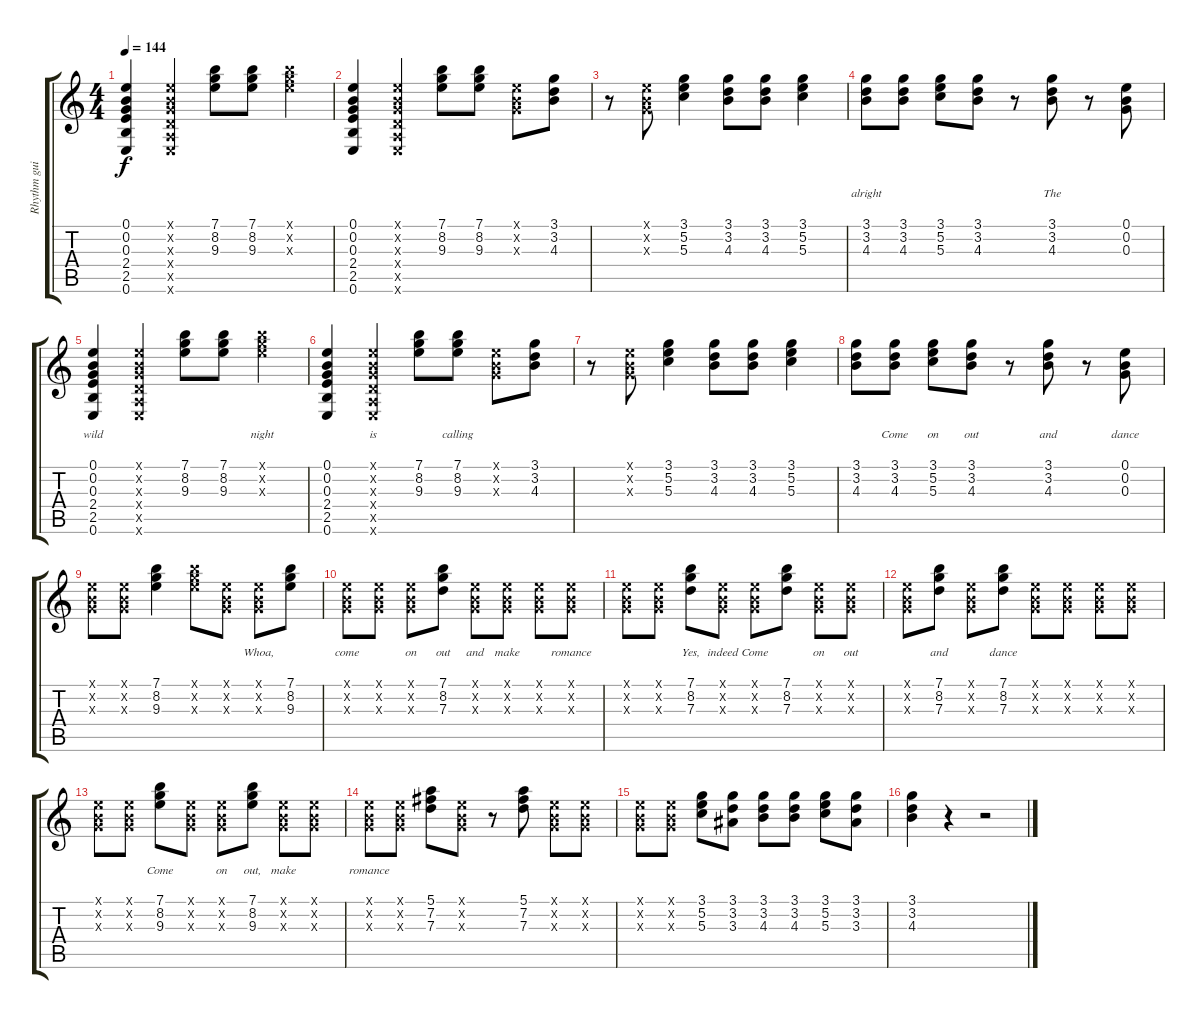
\track ("Rhythm guitar" "Rhythm gui") {instrument acousticguitarsteel}
\staff {score tabs}
\tuning (E4 B3 G3 D3 A2 E2) {hide}
\ts (4 4)
\tempo 144
\clef g2
\ks c
(0.1 0.2 0.3 2.4 2.5 0.6).4{dy f} (0.1{x} 0.2{x} 0.3{x} 0.4{x} 0.5{x} 0.6{x}).4 (7.1 8.2 9.3).8 (7.1 8.2 9.3).8 (7.1{x} 8.2{x} 9.3{x}).4 |
(0.1 0.2 0.3 2.4 2.5 0.6).4 (0.1{x} 0.2{x} 0.3{x} 0.4{x} 0.5{x} 0.6{x}).4 (7.1 8.2 9.3).8 (7.1 8.2 9.3).8 (0.1{x} 0.2{x} 0.3{x}).8 (3.1 3.2 4.3).8 |
r.8 (0.1{x} 0.2{x} 0.3{x}).8 (3.1 5.2 5.3).4 (3.1 3.2 4.3).8 (3.1 3.2 4.3).8 (3.1 5.2 5.3).4 |
(3.1 3.2 4.3).8{lyrics (0 "") lyrics (1 "") lyrics (2 "alright") lyrics (3 "") lyrics (4 "")} (3.1 3.2 4.3).8{lyrics (0 "") lyrics (1 "") lyrics (2 "") lyrics (3 "") lyrics (4 "")} (3.1 5.2 5.3).8{lyrics (0 "") lyrics (1 "") lyrics (2 "") lyrics (3 "") lyrics (4 "")} (3.1 3.2 4.3).8{lyrics (0 "") lyrics (1 "") lyrics (2 "") lyrics (3 "") lyrics (4 "")} r.8 (3.1 3.2 4.3).8{lyrics (0 "") lyrics (1 "") lyrics (2 "The") lyrics (3 "") lyrics (4 "")} r.8 (0.1 0.2 0.3).8{lyrics (0 "") lyrics (1 "") lyrics (2 "") lyrics (3 "") lyrics (4 "")} |
(0.1 0.2 0.3 2.4 2.5 0.6).4{lyrics (0 "") lyrics (1 "") lyrics (2 "wild") lyrics (3 "") lyrics (4 "")} (0.1{x} 0.2{x} 0.3{x} 0.4{x} 0.5{x} 0.6{x}).4{lyrics (0 "") lyrics (1 "") lyrics (2 "") lyrics (3 "") lyrics (4 "")} (7.1 8.2 9.3).8{lyrics (0 "") lyrics (1 "") lyrics (2 "") lyrics (3 "") lyrics (4 "")} (7.1 8.2 9.3).8{lyrics (0 "") lyrics (1 "") lyrics (2 "") lyrics (3 "") lyrics (4 "")} (7.1{x} 8.2{x} 9.3{x}).4{lyrics (0 "") lyrics (1 "") lyrics (2 "night") lyrics (3 "") lyrics (4 "")} |
(0.1 0.2 0.3 2.4 2.5 0.6).4{lyrics (0 "") lyrics (1 "") lyrics (2 "") lyrics (3 "") lyrics (4 "")} (0.1{x} 0.2{x} 0.3{x} 0.4{x} 0.5{x} 0.6{x}).4{lyrics (0 "") lyrics (1 "") lyrics (2 "is") lyrics (3 "") lyrics (4 "")} (7.1 8.2 9.3).8{lyrics (0 "") lyrics (1 "") lyrics (2 "") lyrics (3 "") lyrics (4 "")} (7.1 8.2 9.3).8{lyrics (0 "") lyrics (1 "") lyrics (2 "calling") lyrics (3 "") lyrics (4 "")} (0.1{x} 0.2{x} 0.3{x}).8{lyrics (0 "") lyrics (1 "") lyrics (2 "") lyrics (3 "") lyrics (4 "")} (3.1 3.2 4.3).8{lyrics (0 "") lyrics (1 "") lyrics (2 "") lyrics (3 "") lyrics (4 "")} |
r.8 (0.1{x} 0.2{x} 0.3{x}).8{lyrics (0 "") lyrics (1 "") lyrics (2 "") lyrics (3 "") lyrics (4 "")} (3.1 5.2 5.3).4{lyrics (0 "") lyrics (1 "") lyrics (2 "") lyrics (3 "") lyrics (4 "")} (3.1 3.2 4.3).8{lyrics (0 "") lyrics (1 "") lyrics (2 "") lyrics (3 "") lyrics (4 "")} (3.1 3.2 4.3).8{lyrics (0 "") lyrics (1 "") lyrics (2 "") lyrics (3 "") lyrics (4 "")} (3.1 5.2 5.3).4{lyrics (0 "") lyrics (1 "") lyrics (2 "") lyrics (3 "") lyrics (4 "")} |
(3.1 3.2 4.3).8{lyrics (0 "") lyrics (1 "") lyrics (2 "") lyrics (3 "") lyrics (4 "")} (3.1 3.2 4.3).8{lyrics (0 "") lyrics (1 "") lyrics (2 "Come") lyrics (3 "") lyrics (4 "")} (3.1 5.2 5.3).8{lyrics (0 "") lyrics (1 "") lyrics (2 "on") lyrics (3 "") lyrics (4 "")} (3.1 3.2 4.3).8{lyrics (0 "") lyrics (1 "") lyrics (2 "out") lyrics (3 "") lyrics (4 "")} r.8 (3.1 3.2 4.3).8{lyrics (0 "") lyrics (1 "") lyrics (2 "and") lyrics (3 "") lyrics (4 "")} r.8 (0.1 0.2 0.3).8{lyrics (0 "") lyrics (1 "") lyrics (2 "dance") lyrics (3 "") lyrics (4 "")} |
(0.1{x} 0.2{x} 0.3{x}).8{lyrics (0 "") lyrics (1 "") lyrics (2 "") lyrics (3 "") lyrics (4 "")} (0.1{x} 0.2{x} 0.3{x}).8{lyrics (0 "") lyrics (1 "") lyrics (2 "") lyrics (3 "") lyrics (4 "")} (7.1 8.2 9.3).4{lyrics (0 "") lyrics (1 "") lyrics (2 "") lyrics (3 "") lyrics (4 "")} (7.1{x} 8.2{x} 9.3{x}).8{lyrics (0 "") lyrics (1 "") lyrics (2 "") lyrics (3 "") lyrics (4 "")} (0.1{x} 0.2{x} 0.3{x}).8{lyrics (0 "") lyrics (1 "") lyrics (2 "") lyrics (3 "") lyrics (4 "")} (0.1{x} 0.2{x} 0.3{x}).8{lyrics (0 "") lyrics (1 "") lyrics (2 "Whoa,") lyrics (3 "") lyrics (4 "")} (7.1 8.2 9.3).8{lyrics (0 "") lyrics (1 "") lyrics (2 "") lyrics (3 "") lyrics (4 "")} |
(0.1{x} 0.2{x} 0.3{x}).8{lyrics (0 "") lyrics (1 "") lyrics (2 "come") lyrics (3 "") lyrics (4 "")} (0.1{x} 0.2{x} 0.3{x}).8{lyrics (0 "") lyrics (1 "") lyrics (2 "") lyrics (3 "") lyrics (4 "")} (0.1{x} 0.2{x} 0.3{x}).8{lyrics (0 "") lyrics (1 "") lyrics (2 "on") lyrics (3 "") lyrics (4 "")} (7.1 8.2 7.3).8{lyrics (0 "") lyrics (1 "") lyrics (2 "out") lyrics (3 "") lyrics (4 "")} (0.1{x} 0.2{x} 0.3{x}).8{lyrics (0 "") lyrics (1 "") lyrics (2 "and") lyrics (3 "") lyrics (4 "")} (0.1{x} 0.2{x} 0.3{x}).8{lyrics (0 "") lyrics (1 "") lyrics (2 "make") lyrics (3 "") lyrics (4 "")} (0.1{x} 0.2{x} 0.3{x}).8{lyrics (0 "") lyrics (1 "") lyrics (2 "") lyrics (3 "") lyrics (4 "")} (0.1{x} 0.2{x} 0.3{x}).8{lyrics (0 "") lyrics (1 "") lyrics (2 "romance") lyrics (3 "") lyrics (4 "")} |
(0.1{x} 0.2{x} 0.3{x}).8{lyrics (0 "") lyrics (1 "") lyrics (2 "") lyrics (3 "") lyrics (4 "")} (0.1{x} 0.2{x} 0.3{x}).8{lyrics (0 "") lyrics (1 "") lyrics (2 "") lyrics (3 "") lyrics (4 "")} (7.1 8.2 7.3).8{lyrics (0 "") lyrics (1 "") lyrics (2 "Yes,") lyrics (3 "") lyrics (4 "")} (0.1{x} 0.2{x} 0.3{x}).8{lyrics (0 "") lyrics (1 "") lyrics (2 "indeed") lyrics (3 "") lyrics (4 "")} (0.1{x} 0.2{x} 0.3{x}).8{lyrics (0 "") lyrics (1 "") lyrics (2 "Come") lyrics (3 "") lyrics (4 "")} (7.1 8.2 7.3).8{lyrics (0 "") lyrics (1 "") lyrics (2 "") lyrics (3 "") lyrics (4 "")} (0.1{x} 0.2{x} 0.3{x}).8{lyrics (0 "") lyrics (1 "") lyrics (2 "on") lyrics (3 "") lyrics (4 "")} (0.1{x} 0.2{x} 0.3{x}).8{lyrics (0 "") lyrics (1 "") lyrics (2 "out") lyrics (3 "") lyrics (4 "")} |
(0.1{x} 0.2{x} 0.3{x}).8{lyrics (0 "") lyrics (1 "") lyrics (2 "") lyrics (3 "") lyrics (4 "")} (7.1 8.2 7.3).8{lyrics (0 "") lyrics (1 "") lyrics (2 "and") lyrics (3 "") lyrics (4 "")} (0.1{x} 0.2{x} 0.3{x}).8{lyrics (0 "") lyrics (1 "") lyrics (2 "") lyrics (3 "") lyrics (4 "")} (7.1 8.2 7.3).8{lyrics (0 "") lyrics (1 "") lyrics (2 "dance") lyrics (3 "") lyrics (4 "")} (0.1{x} 0.2{x} 0.3{x}).8{lyrics (0 "") lyrics (1 "") lyrics (2 "") lyrics (3 "") lyrics (4 "")} (0.1{x} 0.2{x} 0.3{x}).8{lyrics (0 "") lyrics (1 "") lyrics (2 "") lyrics (3 "") lyrics (4 "")} (0.1{x} 0.2{x} 0.3{x}).8{lyrics (0 "") lyrics (1 "") lyrics (2 "") lyrics (3 "") lyrics (4 "")} (0.1{x} 0.2{x} 0.3{x}).8{lyrics (0 "") lyrics (1 "") lyrics (2 "") lyrics (3 "") lyrics (4 "")} |
(0.1{x} 0.2{x} 0.3{x}).8{lyrics (0 "") lyrics (1 "") lyrics (2 "") lyrics (3 "") lyrics (4 "")} (0.1{x} 0.2{x} 0.3{x}).8{lyrics (0 "") lyrics (1 "") lyrics (2 "") lyrics (3 "") lyrics (4 "")} (7.1 8.2 9.3).8{lyrics (0 "") lyrics (1 "") lyrics (2 "Come") lyrics (3 "") lyrics (4 "")} (0.1{x} 0.2{x} 0.3{x}).8{lyrics (0 "") lyrics (1 "") lyrics (2 "") lyrics (3 "") lyrics (4 "")} (0.1{x} 0.2{x} 0.3{x}).8{lyrics (0 "") lyrics (1 "") lyrics (2 "on") lyrics (3 "") lyrics (4 "")} (7.1 8.2 9.3).8{lyrics (0 "") lyrics (1 "") lyrics (2 "out,") lyrics (3 "") lyrics (4 "")} (0.1{x} 0.2{x} 0.3{x}).8{lyrics (0 "") lyrics (1 "") lyrics (2 "make") lyrics (3 "") lyrics (4 "")} (0.1{x} 0.2{x} 0.3{x}).8{lyrics (0 "") lyrics (1 "") lyrics (2 "") lyrics (3 "") lyrics (4 "")} |
(0.1{x} 0.2{x} 0.3{x}).8{lyrics (0 "") lyrics (1 "") lyrics (2 "romance") lyrics (3 "") lyrics (4 "")} (0.1{x} 0.2{x} 0.3{x}).8{lyrics (0 "") lyrics (1 "") lyrics (2 "") lyrics (3 "") lyrics (4 "")} (5.1 7.2 7.3).8{lyrics (0 "") lyrics (1 "") lyrics (2 "") lyrics (3 "") lyrics (4 "")} (0.1{x} 0.2{x} 0.3{x}).8{lyrics (0 "") lyrics (1 "") lyrics (2 "") lyrics (3 "") lyrics (4 "")} r.8 (5.1 7.2 7.3).8{lyrics (0 "") lyrics (1 "") lyrics (2 "") lyrics (3 "") lyrics (4 "")} (0.1{x} 0.2{x} 0.3{x}).8{lyrics (0 "") lyrics (1 "") lyrics (2 "") lyrics (3 "") lyrics (4 "")} (0.1{x} 0.2{x} 0.3{x}).8{lyrics (0 "") lyrics (1 "") lyrics (2 "") lyrics (3 "") lyrics (4 "")} |
(0.1{x} 0.2{x} 0.3{x}).8{lyrics (0 "") lyrics (1 "") lyrics (2 "") lyrics (3 "") lyrics (4 "")} (0.1{x} 0.2{x} 0.3{x}).8{lyrics (0 "") lyrics (1 "") lyrics (2 "") lyrics (3 "") lyrics (4 "")} (3.1 5.2 5.3).8 (3.1 3.2 3.3).8 (3.1 3.2 4.3).8 (3.1 3.2 4.3).8 (3.1 5.2 5.3).8 (3.1 3.2 3.3).8 |
(3.1 3.2 4.3).4 r.4 r.2
